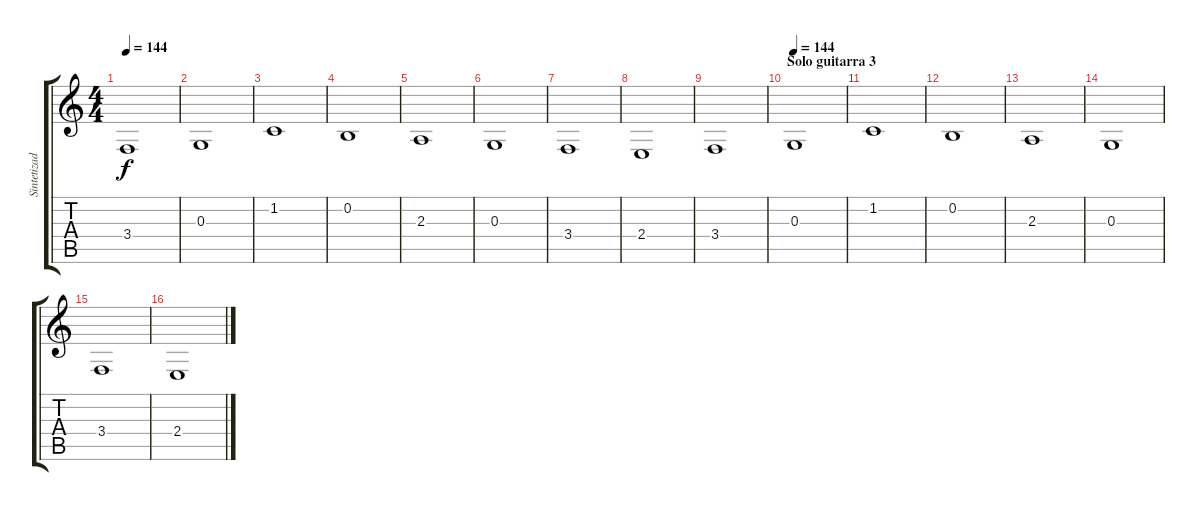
\track ("Sintetizador" "Sintetizad") {instrument choiraahs}
\staff {score tabs}
\tuning (E4 B3 G3 D3 A2 E2) {hide}
\ts (4 4)
\tempo 144
\clef g2
\ks c
3.4.1{dy f} |
0.3.1 |
1.2.1 |
0.2.1 |
2.3.1 |
0.3.1 |
3.4.1 |
2.4.1 |
3.4.1 |
\section ("" "Solo guitarra 3")
\tempo 144
0.3.1 |
1.2.1 |
0.2.1 |
2.3.1 |
0.3.1 |
3.4.1 |
2.4.1
